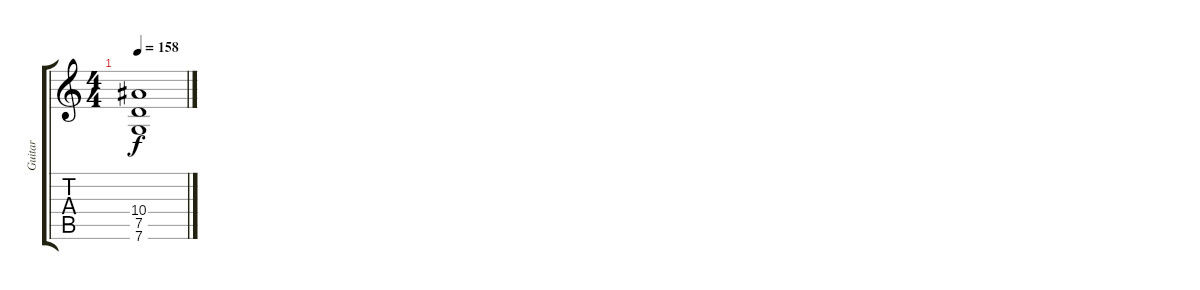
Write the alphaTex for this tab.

\track ("Guitar" "Guitar") {instrument distortionguitar}
\staff {score tabs}
\tuning (D4 A3 F3 C3 G2 C2) {hide}
\ts (4 4)
\tempo 158
\clef g2
\ks c
(10.4{t} 7.5{t} 7.6{t}).1{dy f}
